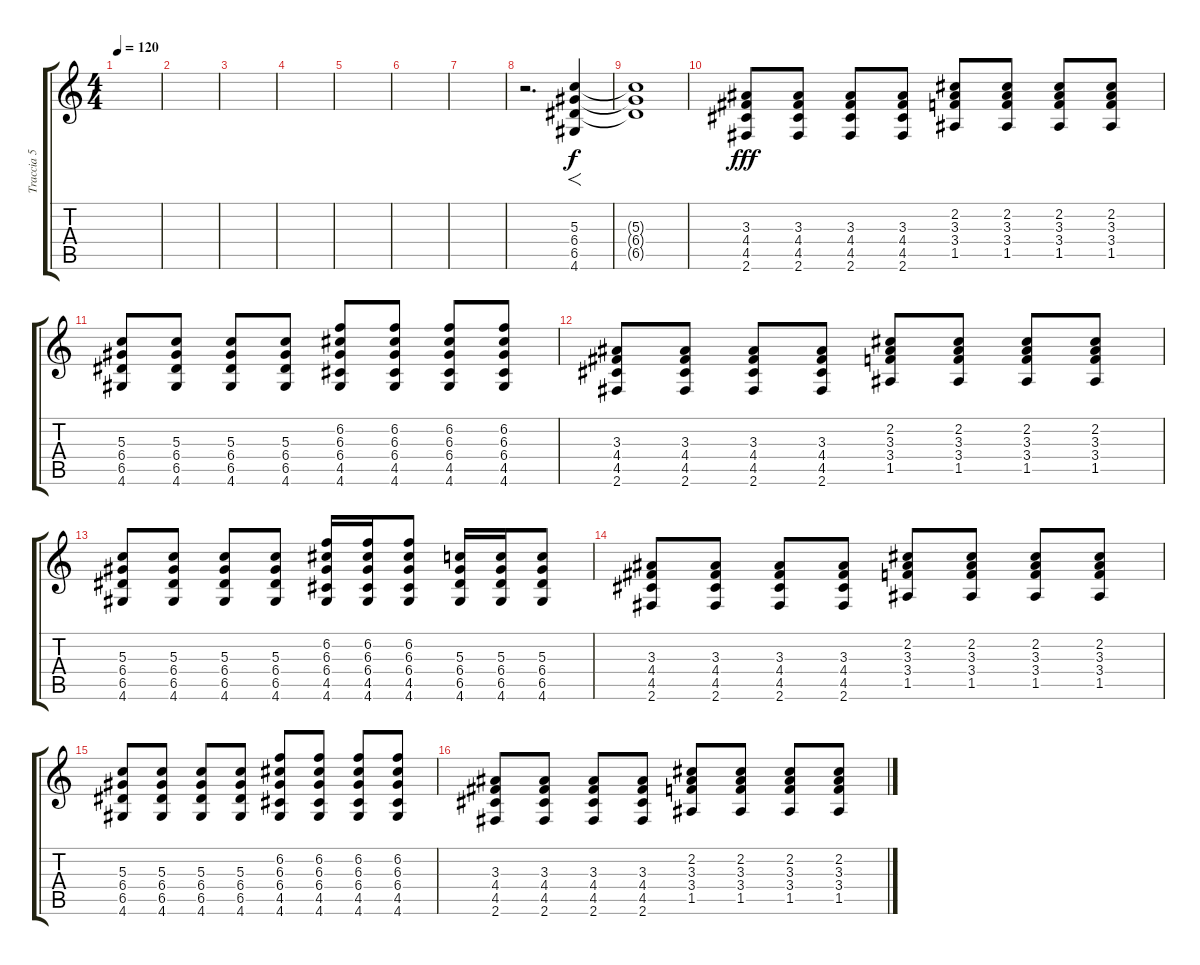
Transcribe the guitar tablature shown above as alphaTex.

\track ("Traccia 5" "Traccia 5") {instrument distortionguitar}
\staff {score tabs}
\tuning (E4 B3 G3 D3 A2 E2) {hide}
\ts (4 4)
\tempo 120
\clef g2
\ks c
|
|
|
|
|
|
|
r.2{d} (5.3 6.4 6.5 4.6).4{f} |
(5.3{t} 6.4{t} 6.5{t}).1{dy f} |
(3.3 4.4 4.5 2.6).8{dy fff} (3.3 4.4 4.5 2.6).8 (3.3 4.4 4.5 2.6).8 (3.3 4.4 4.5 2.6).8 (2.2 3.3 3.4 1.5).8 (2.2 3.3 3.4 1.5).8 (2.2 3.3 3.4 1.5).8 (2.2 3.3 3.4 1.5).8 |
(5.3 6.4 6.5 4.6).8 (5.3 6.4 6.5 4.6).8 (5.3 6.4 6.5 4.6).8 (5.3 6.4 6.5 4.6).8 (6.2 6.3 6.4 4.5 4.6).8 (6.2 6.3 6.4 4.5 4.6).8 (6.2 6.3 6.4 4.5 4.6).8 (6.2 6.3 6.4 4.5 4.6).8 |
(3.3 4.4 4.5 2.6).8 (3.3 4.4 4.5 2.6).8 (3.3 4.4 4.5 2.6).8 (3.3 4.4 4.5 2.6).8 (2.2 3.3 3.4 1.5).8 (2.2 3.3 3.4 1.5).8 (2.2 3.3 3.4 1.5).8 (2.2 3.3 3.4 1.5).8 |
(5.3 6.4 6.5 4.6).8 (5.3 6.4 6.5 4.6).8 (5.3 6.4 6.5 4.6).8 (5.3 6.4 6.5 4.6).8 (6.2 6.3 6.4 4.5 4.6).16 (6.2 6.3 6.4 4.5 4.6).16 (6.2 6.3 6.4 4.5 4.6).8 (5.3 6.4 6.5 4.6).16 (5.3 6.4 6.5 4.6).16 (5.3 6.4 6.5 4.6).8 |
(3.3 4.4 4.5 2.6).8 (3.3 4.4 4.5 2.6).8 (3.3 4.4 4.5 2.6).8 (3.3 4.4 4.5 2.6).8 (2.2 3.3 3.4 1.5).8 (2.2 3.3 3.4 1.5).8 (2.2 3.3 3.4 1.5).8 (2.2 3.3 3.4 1.5).8 |
(5.3 6.4 6.5 4.6).8 (5.3 6.4 6.5 4.6).8 (5.3 6.4 6.5 4.6).8 (5.3 6.4 6.5 4.6).8 (6.2 6.3 6.4 4.5 4.6).8 (6.2 6.3 6.4 4.5 4.6).8 (6.2 6.3 6.4 4.5 4.6).8 (6.2 6.3 6.4 4.5 4.6).8 |
(3.3 4.4 4.5 2.6).8 (3.3 4.4 4.5 2.6).8 (3.3 4.4 4.5 2.6).8 (3.3 4.4 4.5 2.6).8 (2.2 3.3 3.4 1.5).8 (2.2 3.3 3.4 1.5).8 (2.2 3.3 3.4 1.5).8 (2.2 3.3 3.4 1.5).8
